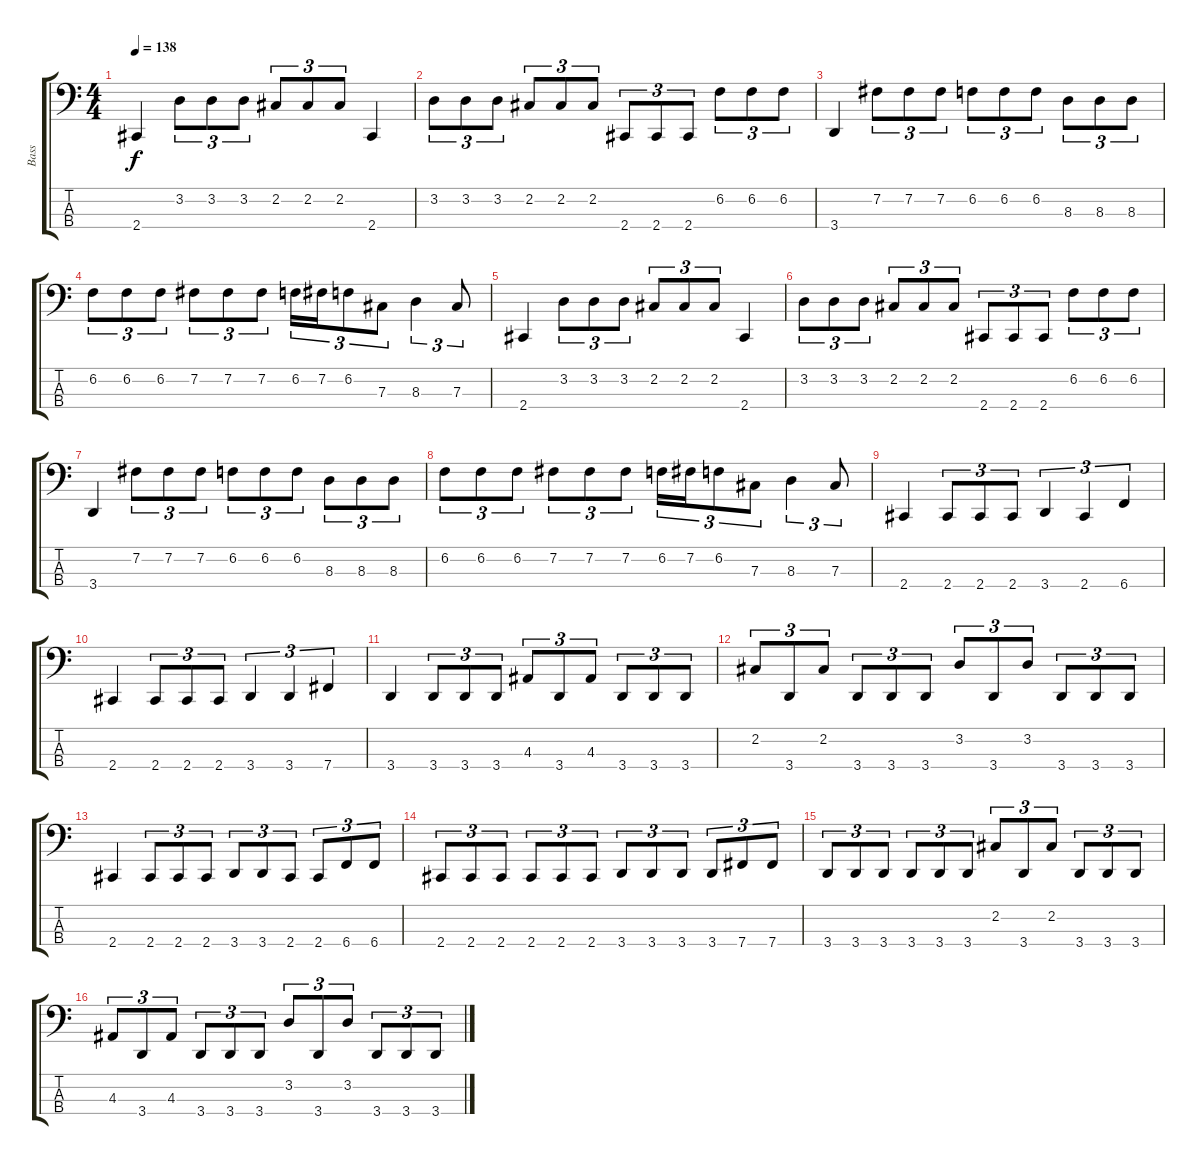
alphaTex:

\track ("Bass" "Bass") {instrument electricbasspick}
\staff {score tabs}
\tuning (E2 B1 Gb1 B0) {hide}
\ts (4 4)
\tempo 138
\clef f4
\ks c
2.4.4{dy f} 3.2.8{tu (3 2)} 3.2.8{tu (3 2)} 3.2.8{tu (3 2)} 2.2.8{tu (3 2)} 2.2.8{tu (3 2)} 2.2.8{tu (3 2)} 2.4.4 |
3.2.8{tu (3 2)} 3.2.8{tu (3 2)} 3.2.8{tu (3 2)} 2.2.8{tu (3 2)} 2.2.8{tu (3 2)} 2.2.8{tu (3 2)} 2.4.8{tu (3 2)} 2.4.8{tu (3 2)} 2.4.8{tu (3 2)} 6.2.8{tu (3 2)} 6.2.8{tu (3 2)} 6.2.8{tu (3 2)} |
3.4.4 7.2.8{tu (3 2)} 7.2.8{tu (3 2)} 7.2.8{tu (3 2)} 6.2.8{tu (3 2)} 6.2.8{tu (3 2)} 6.2.8{tu (3 2)} 8.3.8{tu (3 2)} 8.3.8{tu (3 2)} 8.3.8{tu (3 2)} |
6.2.8{tu (3 2)} 6.2.8{tu (3 2)} 6.2.8{tu (3 2)} 7.2.8{tu (3 2)} 7.2.8{tu (3 2)} 7.2.8{tu (3 2)} 6.2.16{tu (3 2)} 7.2.16{tu (3 2)} 6.2.8{tu (3 2)} 7.3.8{tu (3 2)} 8.3.4{tu (3 2)} 7.3.8{tu (3 2)} |
2.4.4 3.2.8{tu (3 2)} 3.2.8{tu (3 2)} 3.2.8{tu (3 2)} 2.2.8{tu (3 2)} 2.2.8{tu (3 2)} 2.2.8{tu (3 2)} 2.4.4 |
3.2.8{tu (3 2)} 3.2.8{tu (3 2)} 3.2.8{tu (3 2)} 2.2.8{tu (3 2)} 2.2.8{tu (3 2)} 2.2.8{tu (3 2)} 2.4.8{tu (3 2)} 2.4.8{tu (3 2)} 2.4.8{tu (3 2)} 6.2.8{tu (3 2)} 6.2.8{tu (3 2)} 6.2.8{tu (3 2)} |
3.4.4 7.2.8{tu (3 2)} 7.2.8{tu (3 2)} 7.2.8{tu (3 2)} 6.2.8{tu (3 2)} 6.2.8{tu (3 2)} 6.2.8{tu (3 2)} 8.3.8{tu (3 2)} 8.3.8{tu (3 2)} 8.3.8{tu (3 2)} |
6.2.8{tu (3 2)} 6.2.8{tu (3 2)} 6.2.8{tu (3 2)} 7.2.8{tu (3 2)} 7.2.8{tu (3 2)} 7.2.8{tu (3 2)} 6.2.16{tu (3 2)} 7.2.16{tu (3 2)} 6.2.8{tu (3 2)} 7.3.8{tu (3 2)} 8.3.4{tu (3 2)} 7.3.8{tu (3 2)} |
2.4.4 2.4.8{tu (3 2)} 2.4.8{tu (3 2)} 2.4.8{tu (3 2)} 3.4.4{tu (3 2)} 2.4.4{tu (3 2)} 6.4.4{tu (3 2)} |
2.4.4 2.4.8{tu (3 2)} 2.4.8{tu (3 2)} 2.4.8{tu (3 2)} 3.4.4{tu (3 2)} 3.4.4{tu (3 2)} 7.4.4{tu (3 2)} |
3.4.4 3.4.8{tu (3 2)} 3.4.8{tu (3 2)} 3.4.8{tu (3 2)} 4.3.8{tu (3 2)} 3.4.8{tu (3 2)} 4.3.8{tu (3 2)} 3.4.8{tu (3 2)} 3.4.8{tu (3 2)} 3.4.8{tu (3 2)} |
2.2.8{tu (3 2)} 3.4.8{tu (3 2)} 2.2.8{tu (3 2)} 3.4.8{tu (3 2)} 3.4.8{tu (3 2)} 3.4.8{tu (3 2)} 3.2.8{tu (3 2)} 3.4.8{tu (3 2)} 3.2.8{tu (3 2)} 3.4.8{tu (3 2)} 3.4.8{tu (3 2)} 3.4.8{tu (3 2)} |
2.4.4 2.4.8{tu (3 2)} 2.4.8{tu (3 2)} 2.4.8{tu (3 2)} 3.4.8{tu (3 2)} 3.4.8{tu (3 2)} 2.4.8{tu (3 2)} 2.4.8{tu (3 2)} 6.4.8{tu (3 2)} 6.4.8{tu (3 2)} |
2.4.8{tu (3 2)} 2.4.8{tu (3 2)} 2.4.8{tu (3 2)} 2.4.8{tu (3 2)} 2.4.8{tu (3 2)} 2.4.8{tu (3 2)} 3.4.8{tu (3 2)} 3.4.8{tu (3 2)} 3.4.8{tu (3 2)} 3.4.8{tu (3 2)} 7.4.8{tu (3 2)} 7.4.8{tu (3 2)} |
3.4.8{tu (3 2)} 3.4.8{tu (3 2)} 3.4.8{tu (3 2)} 3.4.8{tu (3 2)} 3.4.8{tu (3 2)} 3.4.8{tu (3 2)} 2.2.8{tu (3 2)} 3.4.8{tu (3 2)} 2.2.8{tu (3 2)} 3.4.8{tu (3 2)} 3.4.8{tu (3 2)} 3.4.8{tu (3 2)} |
4.3.8{tu (3 2)} 3.4.8{tu (3 2)} 4.3.8{tu (3 2)} 3.4.8{tu (3 2)} 3.4.8{tu (3 2)} 3.4.8{tu (3 2)} 3.2.8{tu (3 2)} 3.4.8{tu (3 2)} 3.2.8{tu (3 2)} 3.4.8{tu (3 2)} 3.4.8{tu (3 2)} 3.4.8{tu (3 2)}
